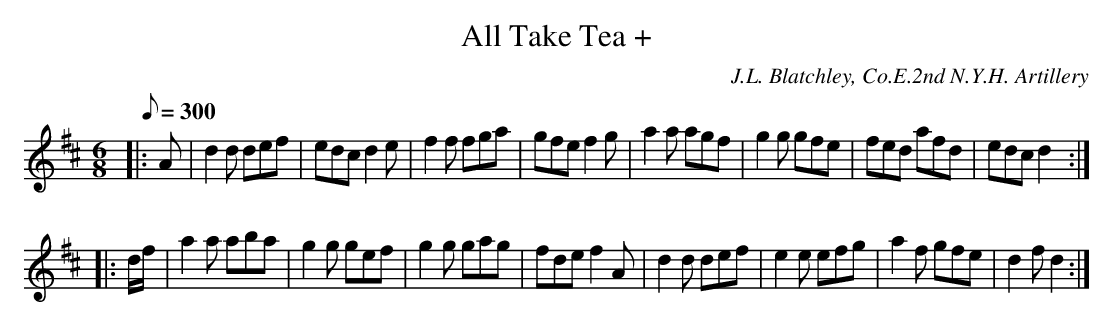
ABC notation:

X:1
T:All Take Tea +
C:J.L. Blatchley, Co.E.2nd N.Y.H. Artillery
M:6/8
L:1/8
Q:1/8=300
K:D
|: A|d2d def|edc d2e|f2f fga|gfe f2g|a2a agf|g2g gfe|fed afd|edc d2 :|
|: d/f/|a2a aba|g2g gef|g2g gag|fde f2A|d2d def|e2e efg|a2f gfe|d2f d2 :|
